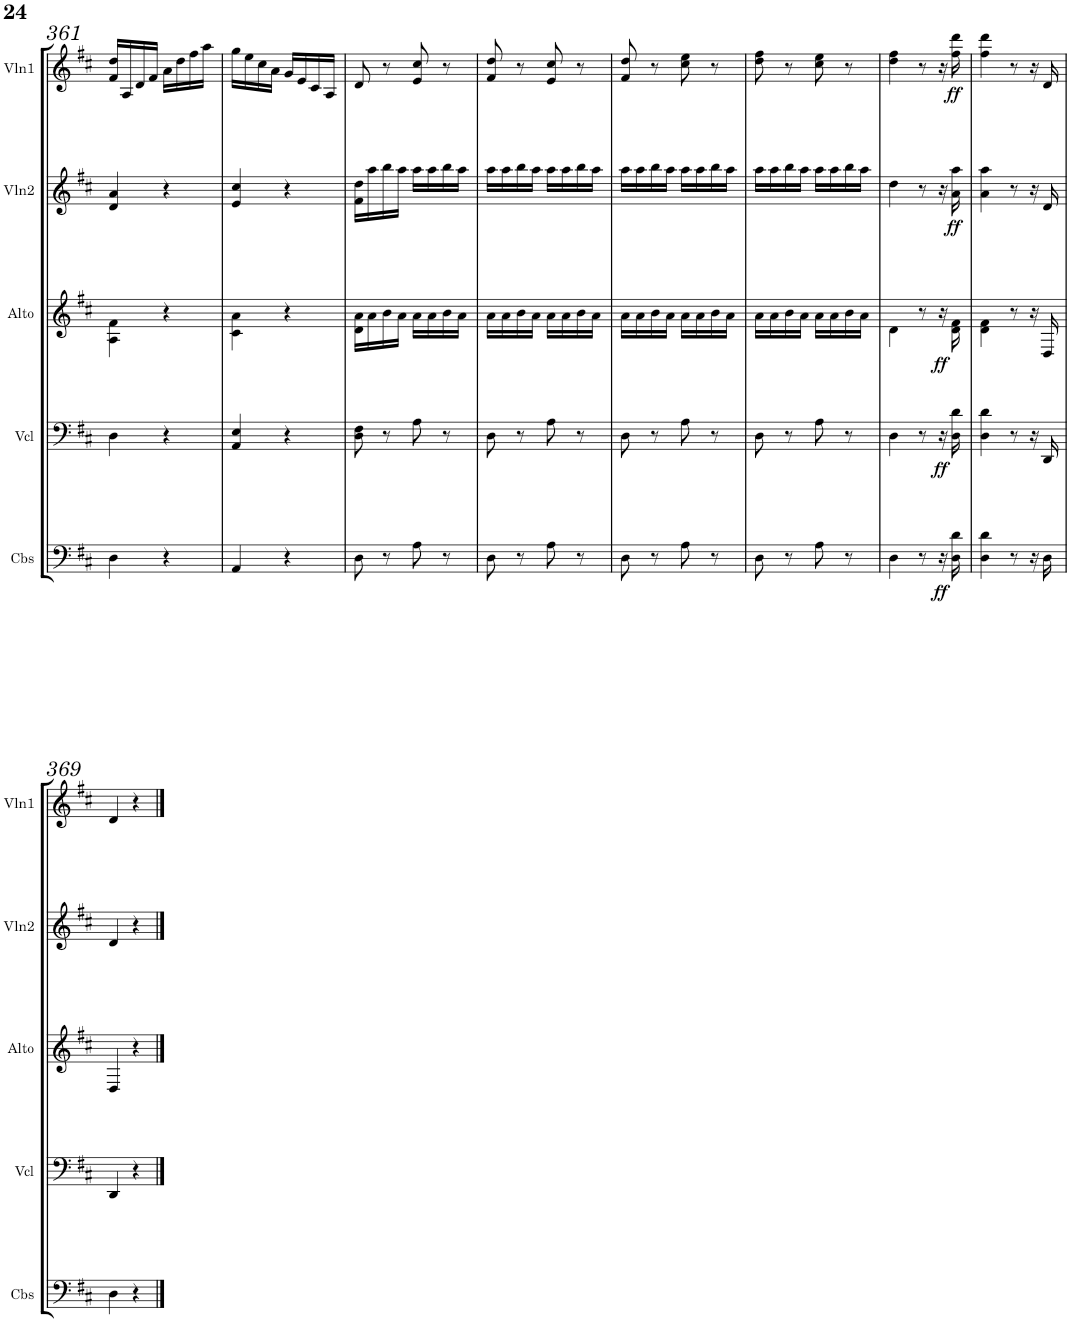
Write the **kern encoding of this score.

**kern	**dynam	**kern	**dynam	**kern	**dynam	**kern	**dynam	**kern	**dynam
*part5	*part5	*part4	*part4	*part3	*part3	*part2	*part2	*part1	*part1
*staff5	*staff5	*staff4	*staff4	*staff3	*staff3	*staff2	*staff2	*staff1	*staff1
*I"Contrebasse	*	*I"Violoncelle	*	*I"Alto	*	*I"Violon 2	*	*I"Violon 1	*
*I'Cbs	*	*I'Vcl	*	*I'Alto	*	*I'Vln2	*	*I'Vln1	*
!!LO:PB:g=z
*clefF4	*	*clefF4	*	*clefG2	*	*clefG2	*	*clefG2	*
*Trd7c12	*	*	*	*	*	*	*	*	*
*k[f#c#]	*	*k[f#c#]	*	*k[f#c#]	*	*k[f#c#]	*	*k[f#c#]	*
*M2/4	*	*M2/4	*	*M2/4	*	*M2/4	*	*M2/4	*
=361	=361	=361	=361	=361	=361	=361	=361	=361	=361
4D\	.	4D\	.	4A\ 4f#\	.	4d/ 4a/	.	16f#/ 16dd/LL	.
.	.	.	.	.	.	.	.	16A/	.
.	.	.	.	.	.	.	.	16d/	.
.	.	.	.	.	.	.	.	16f#/JJ	.
4r	.	4r	.	4r	.	4r	.	16a\LL	.
.	.	.	.	.	.	.	.	16dd\	.
.	.	.	.	.	.	.	.	16ff#\	.
.	.	.	.	.	.	.	.	16aa\JJ	.
=362	=362	=362	=362	=362	=362	=362	=362	=362	=362
4AA/	.	4AA/ 4E/	.	4c#\ 4a\	.	4e/ 4cc#/	.	16gg\LL	.
.	.	.	.	.	.	.	.	16ee\	.
.	.	.	.	.	.	.	.	16cc#\	.
.	.	.	.	.	.	.	.	16a\JJ	.
4r	.	4r	.	4r	.	4r	.	16g/LL	.
.	.	.	.	.	.	.	.	16e/	.
.	.	.	.	.	.	.	.	16c#/	.
.	.	.	.	.	.	.	.	16A/JJ	.
=363	=363	=363	=363	=363	=363	=363	=363	=363	=363
8D\	.	8D\ 8F#\	.	16d\ 16a\LL	.	16f#\ 16dd\LL	.	8d/	.
.	.	.	.	16a\	.	16aa\	.	.	.
8r	.	8r	.	16b\	.	16bb\	.	8r	.
.	.	.	.	16a\JJ	.	16aa\JJ	.	.	.
8A\	.	8A\	.	16a\LL	.	16aa\LL	.	8e/ 8cc#/	.
.	.	.	.	16a\	.	16aa\	.	.	.
8r	.	8r	.	16b\	.	16bb\	.	8r	.
.	.	.	.	16a\JJ	.	16aa\JJ	.	.	.
=364	=364	=364	=364	=364	=364	=364	=364	=364	=364
8D\	.	8D\	.	16a\LL	.	16aa\LL	.	8f#/ 8dd/	.
.	.	.	.	16a\	.	16aa\	.	.	.
8r	.	8r	.	16b\	.	16bb\	.	8r	.
.	.	.	.	16a\JJ	.	16aa\JJ	.	.	.
8A\	.	8A\	.	16a\LL	.	16aa\LL	.	8e/ 8cc#/	.
.	.	.	.	16a\	.	16aa\	.	.	.
8r	.	8r	.	16b\	.	16bb\	.	8r	.
.	.	.	.	16a\JJ	.	16aa\JJ	.	.	.
=365	=365	=365	=365	=365	=365	=365	=365	=365	=365
8D\	.	8D\	.	16a\LL	.	16aa\LL	.	8f#/ 8dd/	.
.	.	.	.	16a\	.	16aa\	.	.	.
8r	.	8r	.	16b\	.	16bb\	.	8r	.
.	.	.	.	16a\JJ	.	16aa\JJ	.	.	.
8A\	.	8A\	.	16a\LL	.	16aa\LL	.	8cc#\ 8ee\	.
.	.	.	.	16a\	.	16aa\	.	.	.
8r	.	8r	.	16b\	.	16bb\	.	8r	.
.	.	.	.	16a\JJ	.	16aa\JJ	.	.	.
=366	=366	=366	=366	=366	=366	=366	=366	=366	=366
8D\	.	8D\	.	16a\LL	.	16aa\LL	.	8dd\ 8ff#\	.
.	.	.	.	16a\	.	16aa\	.	.	.
8r	.	8r	.	16b\	.	16bb\	.	8r	.
.	.	.	.	16a\JJ	.	16aa\JJ	.	.	.
8A\	.	8A\	.	16a\LL	.	16aa\LL	.	8cc#\ 8ee\	.
.	.	.	.	16a\	.	16aa\	.	.	.
8r	.	8r	.	16b\	.	16bb\	.	8r	.
.	.	.	.	16a\JJ	.	16aa\JJ	.	.	.
=367	=367	=367	=367	=367	=367	=367	=367	=367	=367
4D\	.	4D\	.	4d\	.	4dd\	.	4dd\ 4ff#\	.
8r	.	8r	.	8r	.	8r	.	8r	.
!	!LO:DY:b	!	!LO:DY:b	!	!LO:DY:b	!	!	!	!
16r	ff	16r	ff	16r	ff	16r	.	16r	.
!	!	!	!	!	!	!	!LO:DY:b	!	!LO:DY:b
16D\ 16d\	.	16D\ 16d\	.	16d\ 16f#\	.	16a\ 16aa\	ff	16ff#\ 16ddd\	ff
=368	=368	=368	=368	=368	=368	=368	=368	=368	=368
4D\ 4d\	.	4D\ 4d\	.	4d\ 4f#\	.	4a\ 4aa\	.	4ff#\ 4ddd\	.
8r	.	8r	.	8r	.	8r	.	8r	.
16r	.	16r	.	16r	.	16r	.	16r	.
16D\	.	16DD/	.	16D/	.	16d/	.	16d/	.
!!LO:LB:g=z
=369	=369	=369	=369	=369	=369	=369	=369	=369	=369
4D\	.	4DD/	.	4D/	.	4d/	.	4d/	.
4r	.	4r	.	4r	.	4r	.	4r	.
==	==	==	==	==	==	==	==	==	==
*-	*-	*-	*-	*-	*-	*-	*-	*-	*-
